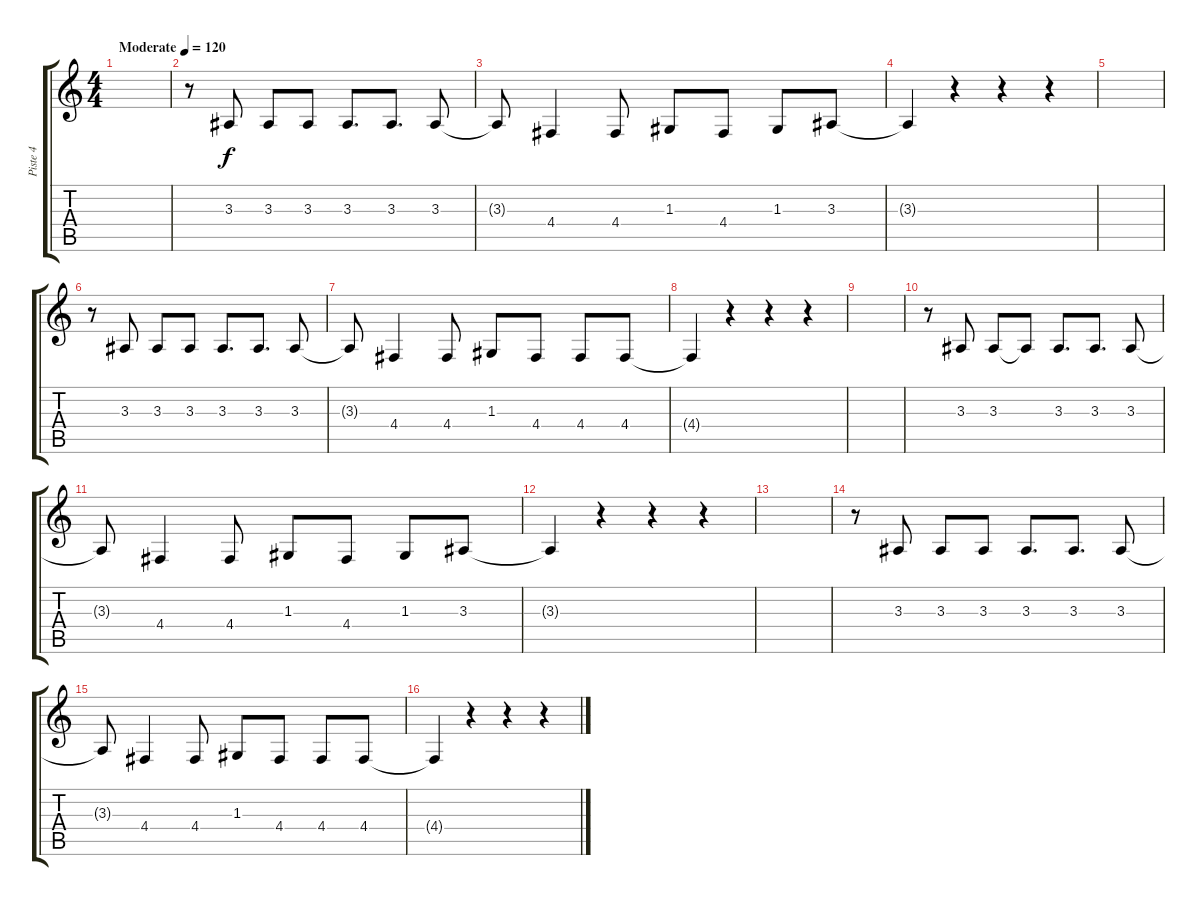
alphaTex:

\track ("Piste 4" "Piste 4") {instrument altosax}
\staff {score tabs}
\tuning (E4 B3 G3 D3 A2 E2) {hide}
\ts (4 4)
\tempo (120 "Moderate")
\clef g2
\ks c
|
r.8 3.3.8 3.3.8 3.3.8 3.3.8{d} 3.3.8{d} 3.3.8 |
3.3{t}.8 4.4.4 4.4.8 1.3.8 4.4.8 1.3.8 3.3.8 |
3.3{t}.4 r.4 r.4 r.4 |
|
r.8 3.3.8 3.3.8 3.3.8 3.3.8{d} 3.3.8{d} 3.3.8 |
3.3{t}.8 4.4.4 4.4.8 1.3.8 4.4.8 4.4.8 4.4.8 |
4.4{t}.4 r.4 r.4 r.4 |
|
r.8 3.3.8 3.3.8 3.3{t}.8 3.3.8{d} 3.3.8{d} 3.3.8 |
3.3{t}.8 4.4.4 4.4.8 1.3.8 4.4.8 1.3.8 3.3.8 |
3.3{t}.4 r.4 r.4 r.4 |
|
r.8 3.3.8 3.3.8 3.3.8 3.3.8{d} 3.3.8{d} 3.3.8 |
3.3{t}.8 4.4.4 4.4.8 1.3.8 4.4.8 4.4.8 4.4.8 |
4.4{t}.4 r.4 r.4 r.4
